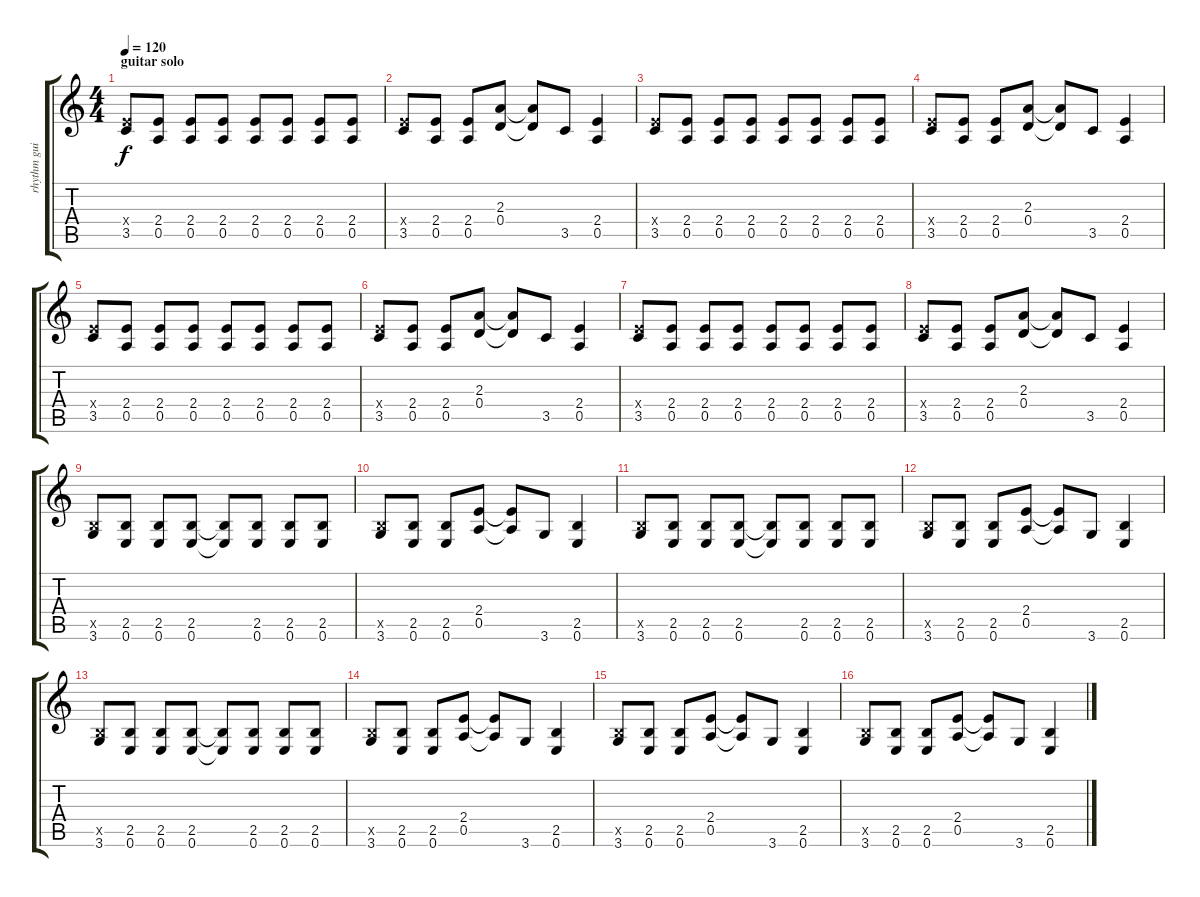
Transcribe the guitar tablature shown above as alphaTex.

\track ("rhythm guitar" "rhythm gui") {instrument overdrivenguitar}
\staff {score tabs}
\tuning (E4 B3 G3 D3 A2 E2) {hide}
\ts (4 4)
\section ("" "guitar solo")
\tempo 120
\clef g2
\ks c
(2.4{x} 3.5).8{dy f} (2.4 0.5).8 (2.4 0.5).8 (2.4 0.5).8 (2.4 0.5).8 (2.4 0.5).8 (2.4 0.5).8 (2.4 0.5).8 |
(2.4{x} 3.5).8 (2.4 0.5).8 (2.4 0.5).8 (2.3 0.4).8 (2.3{t} 0.4{t}).8 3.5.8 (2.4 0.5).4 |
(2.4{x} 3.5).8 (2.4 0.5).8 (2.4 0.5).8 (2.4 0.5).8 (2.4 0.5).8 (2.4 0.5).8 (2.4 0.5).8 (2.4 0.5).8 |
(2.4{x} 3.5).8 (2.4 0.5).8 (2.4 0.5).8 (2.3 0.4).8 (2.3{t} 0.4{t}).8 3.5.8 (2.4 0.5).4 |
(2.4{x} 3.5).8 (2.4 0.5).8 (2.4 0.5).8 (2.4 0.5).8 (2.4 0.5).8 (2.4 0.5).8 (2.4 0.5).8 (2.4 0.5).8 |
(2.4{x} 3.5).8 (2.4 0.5).8 (2.4 0.5).8 (2.3 0.4).8 (2.3{t} 0.4{t}).8 3.5.8 (2.4 0.5).4 |
(2.4{x} 3.5).8 (2.4 0.5).8 (2.4 0.5).8 (2.4 0.5).8 (2.4 0.5).8 (2.4 0.5).8 (2.4 0.5).8 (2.4 0.5).8 |
(2.4{x} 3.5).8 (2.4 0.5).8 (2.4 0.5).8 (2.3 0.4).8 (2.3{t} 0.4{t}).8 3.5.8 (2.4 0.5).4 |
(2.5{x} 3.6).8 (2.5 0.6).8 (2.5 0.6).8 (2.5 0.6).8 (2.5{t} 0.6{t}).8 (2.5 0.6).8 (2.5 0.6).8 (2.5 0.6).8 |
(2.5{x} 3.6).8 (2.5 0.6).8 (2.5 0.6).8 (2.4 0.5).8 (2.4{t} 0.5{t}).8 3.6.8 (2.5 0.6).4 |
(2.5{x} 3.6).8 (2.5 0.6).8 (2.5 0.6).8 (2.5 0.6).8 (2.5{t} 0.6{t}).8 (2.5 0.6).8 (2.5 0.6).8 (2.5 0.6).8 |
(2.5{x} 3.6).8 (2.5 0.6).8 (2.5 0.6).8 (2.4 0.5).8 (2.4{t} 0.5{t}).8 3.6.8 (2.5 0.6).4 |
(2.5{x} 3.6).8 (2.5 0.6).8 (2.5 0.6).8 (2.5 0.6).8 (2.5{t} 0.6{t}).8 (2.5 0.6).8 (2.5 0.6).8 (2.5 0.6).8 |
(2.5{x} 3.6).8 (2.5 0.6).8 (2.5 0.6).8 (2.4 0.5).8 (2.4{t} 0.5{t}).8 3.6.8 (2.5 0.6).4 |
(2.5{x} 3.6).8 (2.5 0.6).8 (2.5 0.6).8 (2.4 0.5).8 (2.4{t} 0.5{t}).8 3.6.8 (2.5 0.6).4 |
(2.5{x} 3.6).8 (2.5 0.6).8 (2.5 0.6).8 (2.4 0.5).8 (2.4{t} 0.5{t}).8 3.6.8 (2.5 0.6).4
